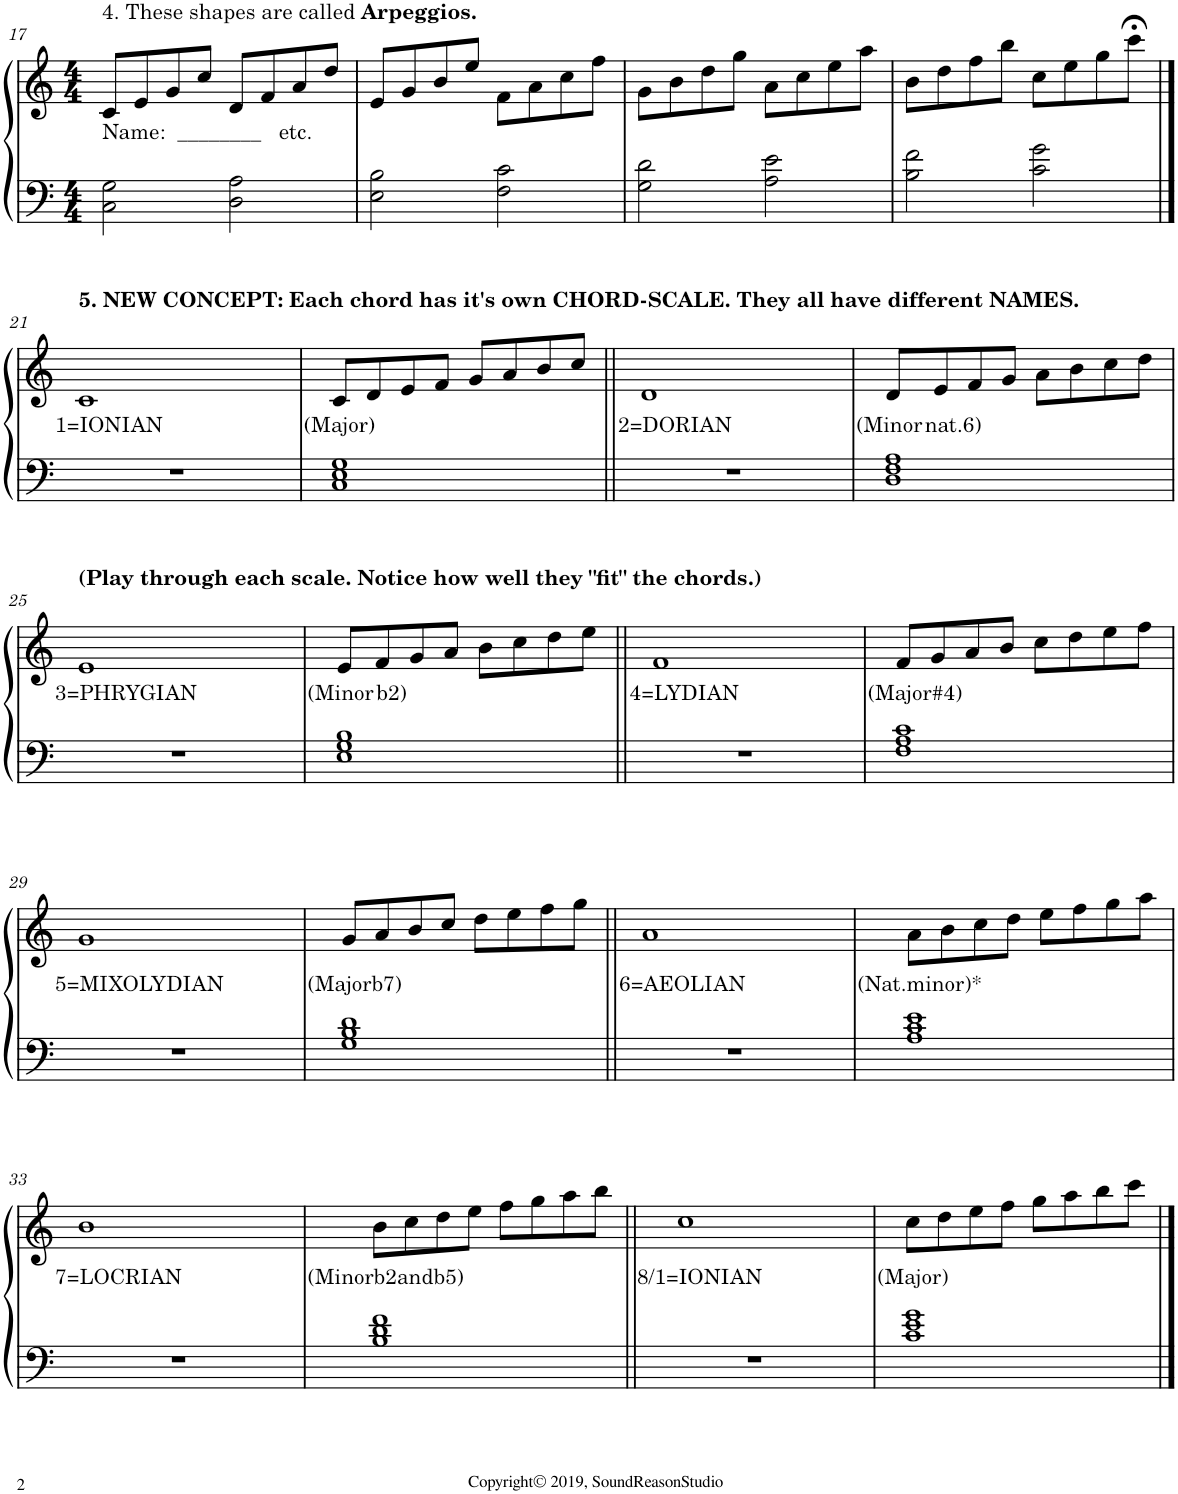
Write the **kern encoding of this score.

**kern	**kern	**text
*part1	*part1	*part1
*staff2	*staff1	*staff1
*I"Piano	*	*
*I'Pno.	*	*
!!LO:PB:g=z
*clefF4	*clefG2	*
*k[]	*k[]	*
*M4/4	*M4/4	*
=17	=17	=17
!	!LO:TX:a:t=4. These shapes are called	!
!	!LO:TX:a:B:t=Arpeggios.	!
!LO:TX:a:t=Name&colon;  ________   etc.	!	!
2C\ 2G\	8c/L	.
.	8e/	.
.	8g/	.
.	8cc/J	.
2D\ 2A\	8d/L	.
.	8f/	.
.	8a/	.
.	8dd/J	.
=18	=18	=18
2E\ 2B\	8e/L	.
.	8g/	.
.	8b/	.
.	8ee/J	.
2F\ 2c\	8f\L	.
.	8a\	.
.	8cc\	.
.	8ff\J	.
=19	=19	=19
2G\ 2d\	8g\L	.
.	8b\	.
.	8dd\	.
.	8gg\J	.
2A\ 2e\	8a\L	.
.	8cc\	.
.	8ee\	.
.	8aa\J	.
=20	=20	=20
2B\ 2f\	8b\L	.
.	8dd\	.
.	8ff\	.
.	8bb\J	.
2c\ 2g\	8cc\L	.
.	8ee\	.
.	8gg\	.
.	8ccc;<\J	.
!!LO:LB:g=z
==21	==21	==21
!	!LO:TX:a:B:t=5. NEW CONCEPT&colon; Each chord has it's own CHORD-SCALE. They all have different NAMES.	!
!	!	!LO:LY:b
1r	1c	1=IONIAN
=22	=22	=22
!	!	!LO:LY:b
1C 1E 1G	8c/L	(Major)
.	8d/	.
.	8e/	.
.	8f/J	.
.	8g/L	.
.	8a/	.
.	8b/	.
.	8cc/J	.
=23||	=23||	=23||
!	!	!LO:LY:b
1r	1d	2=DORIAN
=24	=24	=24
!	!	!LO:LY:b
1D 1F 1A	8d/L	(Minor
!	!	!LO:LY:b
.	8e/	nat.6)
.	8f/	.
.	8g/J	.
.	8a\L	.
.	8b\	.
.	8cc\	.
.	8dd\J	.
!!LO:LB:g=z
=25	=25	=25
!	!LO:TX:a:B:t=(Play through each scale. Notice how well they "fit" the chords.)	!
!	!	!LO:LY:b
1r	1e	3=PHRYGIAN
=26	=26	=26
!	!	!LO:LY:b
1E 1G 1B	8e/L	(Minor
!	!	!LO:LY:b
.	8f/	b2)
.	8g/	.
.	8a/J	.
.	8b\L	.
.	8cc\	.
.	8dd\	.
.	8ee\J	.
=27||	=27||	=27||
!	!	!LO:LY:b
1r	1f	4=LYDIAN
=28	=28	=28
!	!	!LO:LY:b
1F 1A 1c	8f/L	(Major#4)
.	8g/	.
.	8a/	.
.	8b/J	.
.	8cc\L	.
.	8dd\	.
.	8ee\	.
.	8ff\J	.
!!LO:LB:g=z
=29	=29	=29
!	!	!LO:LY:b
1r	1g	5=MIXOLYDIAN
=30	=30	=30
!	!	!LO:LY:b
1G 1B 1d	8g/L	(Majorb7)
.	8a/	.
.	8b/	.
.	8cc/J	.
.	8dd\L	.
.	8ee\	.
.	8ff\	.
.	8gg\J	.
=31||	=31||	=31||
!	!	!LO:LY:b
1r	1a	6=AEOLIAN
=32	=32	=32
!	!	!LO:LY:b
1A 1c 1e	8a\L	(Nat.minor)*
.	8b\	.
.	8cc\	.
.	8dd\J	.
.	8ee\L	.
.	8ff\	.
.	8gg\	.
.	8aa\J	.
!!LO:LB:g=z
=33	=33	=33
!	!	!LO:LY:b
1r	1b	7=LOCRIAN
=34	=34	=34
!	!	!LO:LY:b
1B 1d 1f	8b\L	(Minorb2andb5)
.	8cc\	.
.	8dd\	.
.	8ee\J	.
.	8ff\L	.
.	8gg\	.
.	8aa\	.
.	8bb\J	.
=35||	=35||	=35||
!	!	!LO:LY:b
1r	1cc	8/1=IONIAN
=36	=36	=36
!	!	!LO:LY:b
1c 1e 1g	8cc\L	(Major)
.	8dd\	.
.	8ee\	.
.	8ff\J	.
.	8gg\L	.
.	8aa\	.
.	8bb\	.
.	8ccc\J	.
==	==	==
*-	*-	*-
